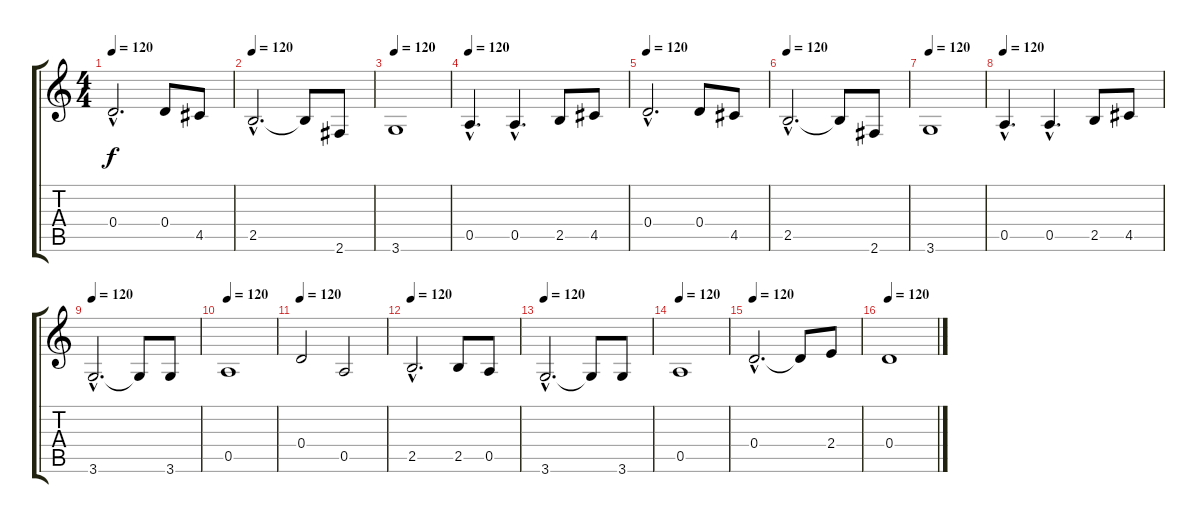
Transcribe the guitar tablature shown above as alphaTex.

\track "" {instrument electricguitarmuted}
\staff {score tabs}
\tuning (E4 B3 G3 D3 A2 E2) {hide}
\ts (4 4)
\tempo 120
\clef g2
\ks c
0.4{hac}.2{d dy f} 0.4.8 4.5.8 |
\tempo 120
2.5{hac}.2{d} 2.5{t}.8 2.6.8 |
\tempo 120
3.6.1 |
\tempo 120
0.5{hac}.4{d} 0.5{hac}.4{d} 2.5.8 4.5.8 |
\tempo 120
0.4{hac}.2{d} 0.4.8 4.5.8 |
\tempo 120
2.5{hac}.2{d} 2.5{t}.8 2.6.8 |
\tempo 120
3.6.1 |
\tempo 120
0.5{hac}.4{d} 0.5{hac}.4{d} 2.5.8 4.5.8 |
\tempo 120
3.6{hac}.2{d} 3.6{t}.8 3.6.8 |
\tempo 120
0.5.1 |
\tempo 120
0.4.2 0.5.2 |
\tempo 120
2.5{hac}.2{d} 2.5.8 0.5.8 |
\tempo 120
3.6{hac}.2{d} 3.6{t}.8 3.6.8 |
\tempo 120
0.5.1 |
\tempo 120
0.4{hac}.2{d} 0.4{t}.8 2.4.8 |
\tempo 120
0.4.1
